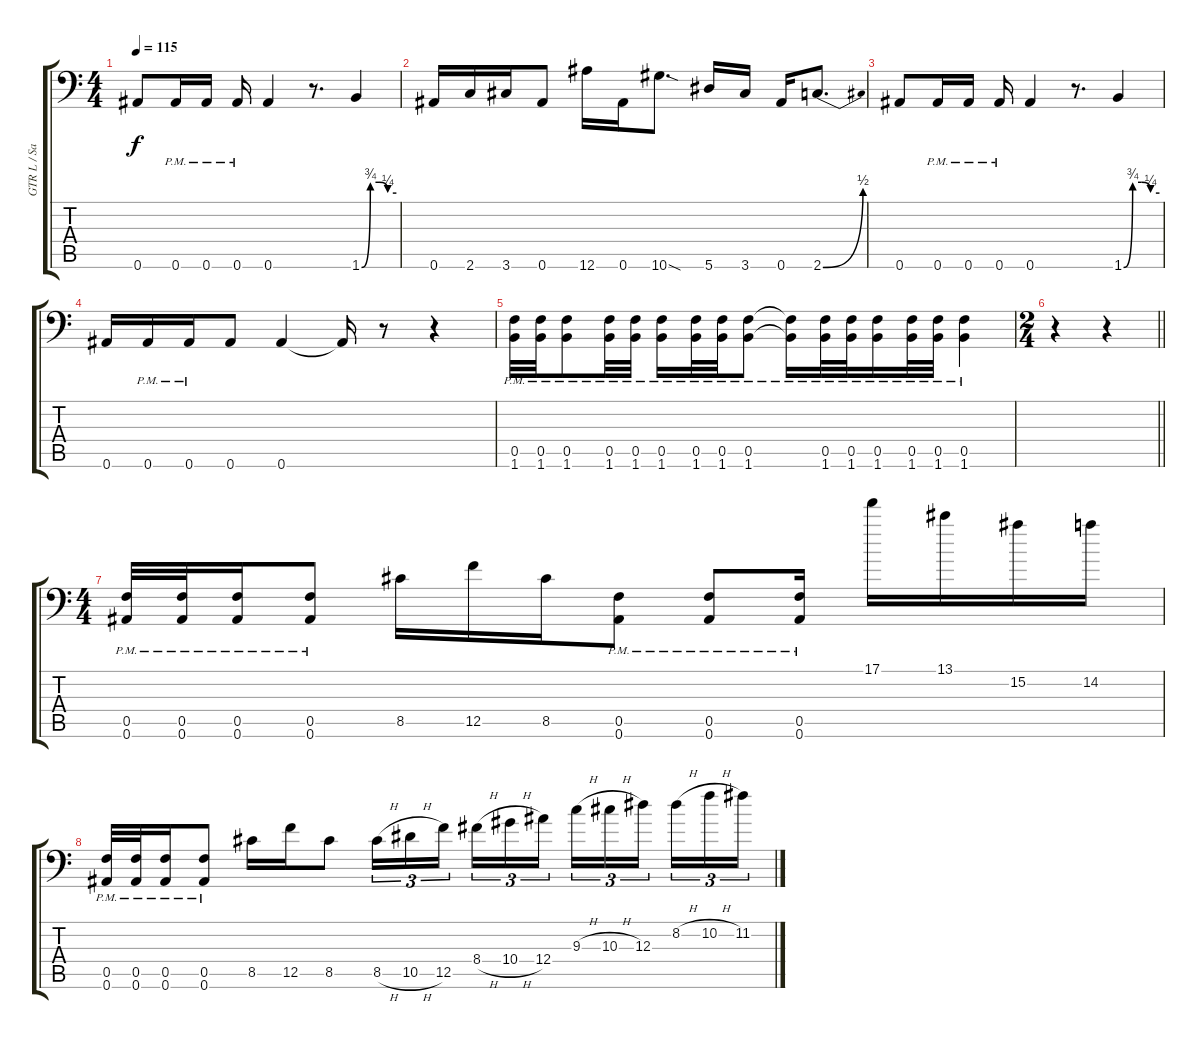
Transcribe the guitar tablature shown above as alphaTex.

\track ("GTR L / Sanch" "GTR L / Sa") {instrument distortionguitar}
\staff {score tabs}
\tuning (C4 G3 Eb3 Bb2 F2 Bb1) {hide}
\ts (4 4)
\tempo 115
\clef f4
\ks c
0.6.8{dy f} 0.6{pm}.16 0.6{pm}.16 0.6{pm}.16 0.6.4 r.8{d} 1.6{be (custom 0 0 15 3 30 3 45 1 60 1)}.4 |
0.6.16 2.6.16 3.6.16 0.6.8 12.6.16 0.6.16 10.6{sod}.8{d} 5.6.16 3.6.16 0.6.16 2.6{be (bend 0 0 60 2)}.8{d} |
0.6.8 0.6{pm}.16 0.6{pm}.16 0.6{pm}.16 0.6.4 r.8{d} 1.6{be (custom 0 0 15 3 30 3 45 1 60 1)}.4 |
0.6.16 0.6{pm}.16 0.6{pm}.16 0.6.8 0.6.4 0.6{t}.16 r.8 r.4 |
(0.5{pm} 1.6{pm}).32 (0.5{pm} 1.6{pm}).32 (0.5{pm} 1.6{pm}).8 (0.5{pm} 1.6{pm}).32 (0.5{pm} 1.6{pm}).32 (0.5{pm} 1.6{pm}).16 (0.5{pm} 1.6{pm}).32 (0.5{pm} 1.6{pm}).32 (0.5{pm} 1.6{pm}).8 (0.5{pm t} 1.6{pm t}).16 (0.5{pm} 1.6{pm}).32 (0.5{pm} 1.6{pm}).32 (0.5{pm} 1.6{pm}).16 (0.5{pm} 1.6{pm}).32 (0.5{pm} 1.6{pm}).32 (0.5{pm} 1.6{pm}).4 |
\ts (2 4)
\barLineRight lightlight
r.4 r.4 |
\ts (4 4)
(0.5{pm} 0.6{pm}).32 (0.5{pm} 0.6{pm}).32 (0.5{pm} 0.6{pm}).16 (0.5{pm} 0.6{pm}).8 8.5.16 12.5.16 8.5.16 (0.5{pm} 0.6{pm}).8 (0.5{pm} 0.6{pm}).8 (0.5{pm} 0.6{pm}).16 17.1.16 13.1.16 15.2.16 14.2.16 |
(0.5{pm} 0.6{pm}).32 (0.5{pm} 0.6{pm}).32 (0.5{pm} 0.6{pm}).16 (0.5{pm} 0.6{pm}).8 8.5.16 12.5.16 8.5.8 8.5{h}.16{tu (3 2)} 10.5{h}.16{tu (3 2)} 12.5.16{tu (3 2) beam splitsecondary} 8.4{h}.16{tu (3 2)} 10.4{h}.16{tu (3 2)} 12.4.16{tu (3 2)} 9.3{h}.16{tu (3 2)} 10.3{h}.16{tu (3 2)} 12.3.16{tu (3 2) beam splitsecondary} 8.2{h}.16{tu (3 2)} 10.2{h}.16{tu (3 2)} 11.2.16{tu (3 2)}
